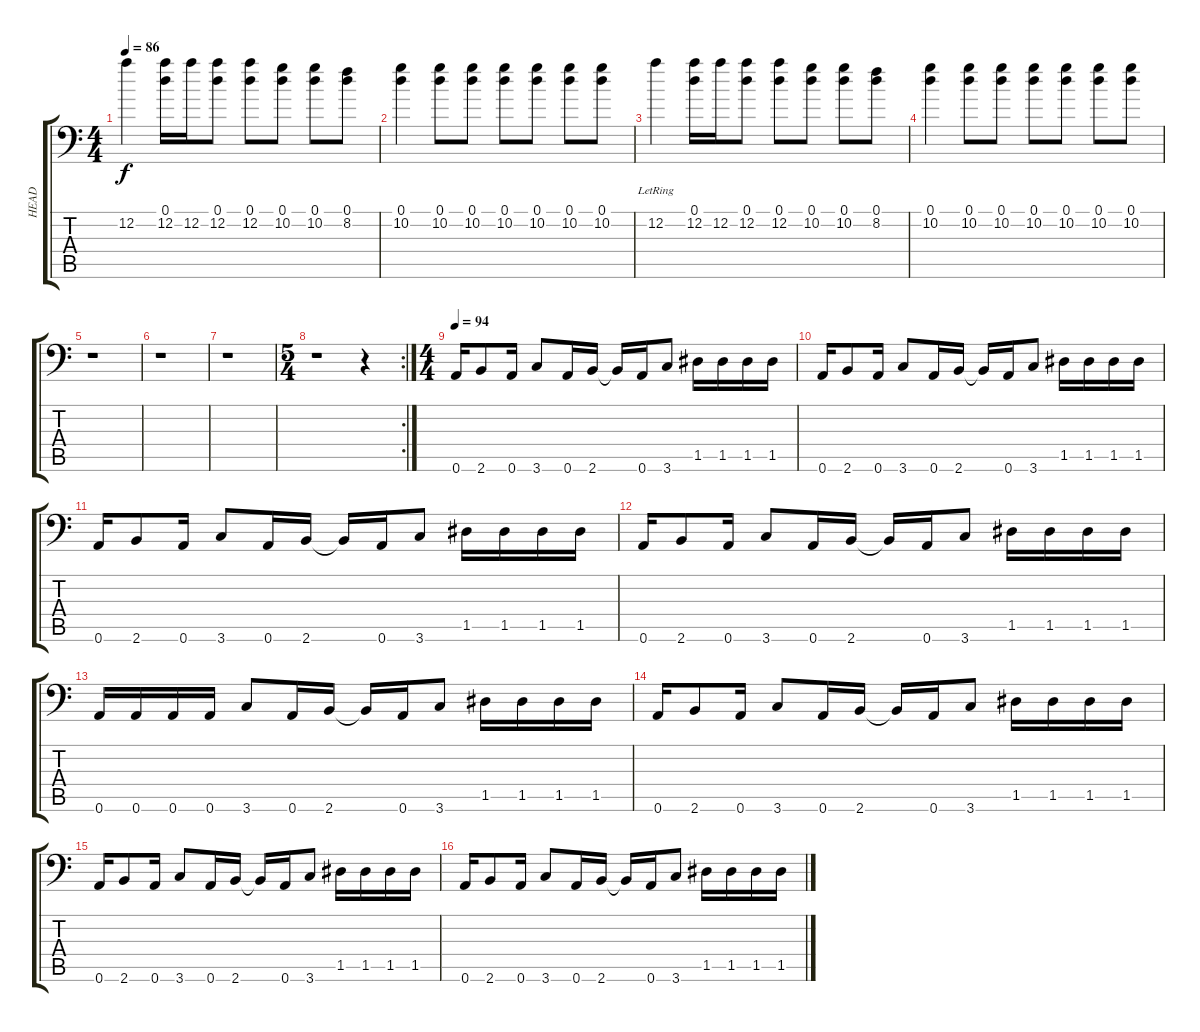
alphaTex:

\track ("HEAD" "HEAD") {instrument distortionguitar}
\staff {score tabs}
\tuning (D4 A3 F3 G2 D2 A1) {hide}
\ts (4 4)
\tempo 86
\clef f4
\ks c
12.2.4{dy f} (0.1 12.2).16 12.2.16 (0.1 12.2).8 (0.1 12.2).8 (0.1 10.2).8 (0.1 10.2).8 (0.1 8.2).8 |
(0.1 10.2).4 (0.1 10.2).8 (0.1 10.2).8 (0.1 10.2).8 (0.1 10.2).8 (0.1 10.2).8 (0.1 10.2).8 |
12.2{lr}.4 (0.1 12.2).16 12.2.16 (0.1 12.2).8 (0.1 12.2).8 (0.1 10.2).8 (0.1 10.2).8 (0.1 8.2).8 |
(0.1 10.2).4 (0.1 10.2).8 (0.1 10.2).8 (0.1 10.2).8 (0.1 10.2).8 (0.1 10.2).8 (0.1 10.2).8 |
r.1 |
r.1 |
r.1 |
\rc 2
\ts (5 4)
r.1 r.4 |
\ts (4 4)
\tempo 94
0.6.16 2.6.8 0.6.16 3.6.8 0.6.16 2.6.16 2.6{t}.16 0.6.16 3.6.8 1.5.16 1.5.16 1.5.16 1.5.16 |
0.6.16 2.6.8 0.6.16 3.6.8 0.6.16 2.6.16 2.6{t}.16 0.6.16 3.6.8 1.5.16 1.5.16 1.5.16 1.5.16 |
0.6.16 2.6.8 0.6.16 3.6.8 0.6.16 2.6.16 2.6{t}.16 0.6.16 3.6.8 1.5.16 1.5.16 1.5.16 1.5.16 |
0.6.16 2.6.8 0.6.16 3.6.8 0.6.16 2.6.16 2.6{t}.16 0.6.16 3.6.8 1.5.16 1.5.16 1.5.16 1.5.16 |
0.6.16 0.6.16 0.6.16 0.6.16 3.6.8 0.6.16 2.6.16 2.6{t}.16 0.6.16 3.6.8 1.5.16 1.5.16 1.5.16 1.5.16 |
0.6.16 2.6.8 0.6.16 3.6.8 0.6.16 2.6.16 2.6{t}.16 0.6.16 3.6.8 1.5.16 1.5.16 1.5.16 1.5.16 |
0.6.16 2.6.8 0.6.16 3.6.8 0.6.16 2.6.16 2.6{t}.16 0.6.16 3.6.8 1.5.16 1.5.16 1.5.16 1.5.16 |
0.6.16 2.6.8 0.6.16 3.6.8 0.6.16 2.6.16 2.6{t}.16 0.6.16 3.6.8 1.5.16 1.5.16 1.5.16 1.5.16
